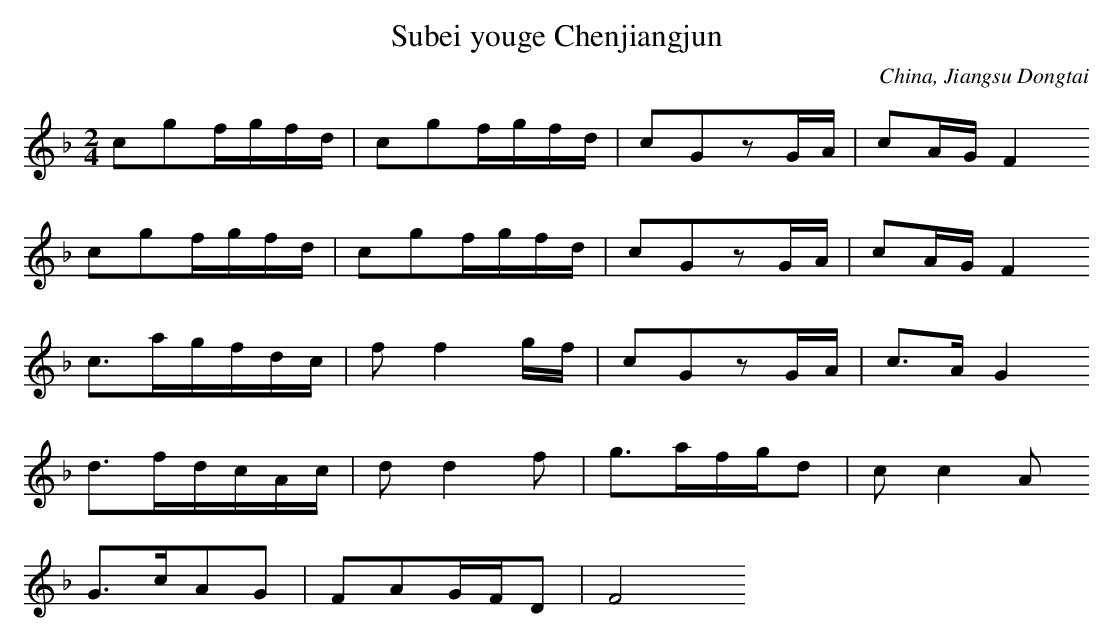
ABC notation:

X:1
T: Subei youge Chenjiangjun
O: China, Jiangsu Dongtai
M: 2/4
L: 1/16
K: F
c2g2fgfd | c2g2fgfd | c2G2z2GA | c2AGF4
c2g2fgfd | c2g2fgfd | c2G2z2GA | c2AGF4
c3agfdc | f2f4gf | c2G2z2GA | c3AG4
d3fdcAc | d2d4f2 | g3afgd2 | c2c4A2
G3cA2G2 | F2A2GFD2 | F8
